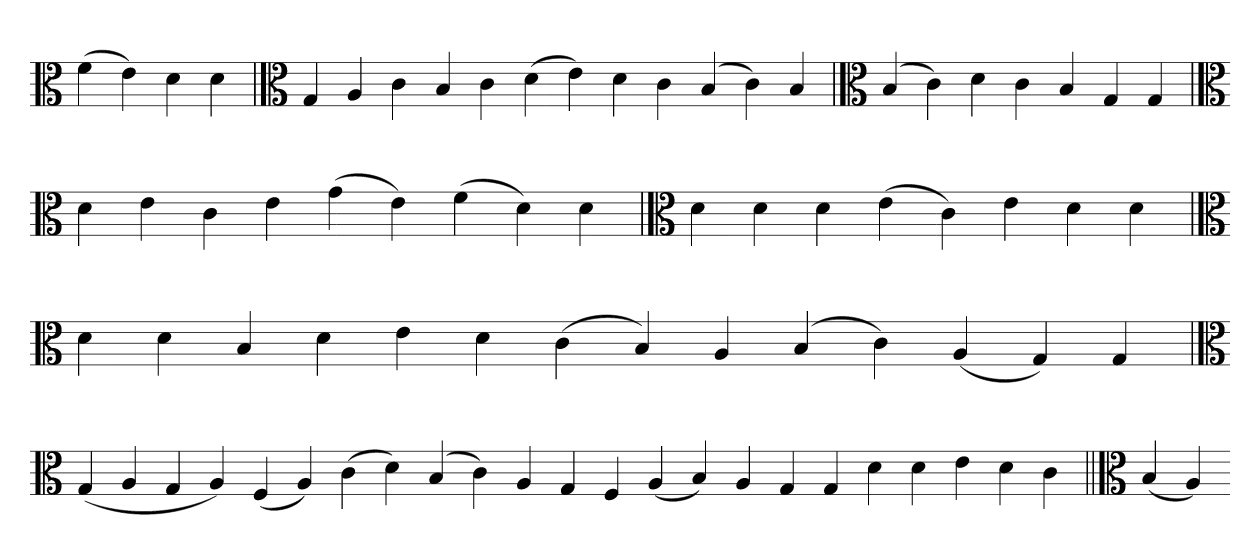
**kern
*part1
*staff1
*clefC3
=
(4f
4e)
4d
4d
=
*clefC3
4G
4A
4c
4B
4c
(4d
4e)
4d
4c
(4B
4c)
4B
=`
*clefC3
(4B
4c)
4d
4c
4B
4G
4G
=
*clefC3
4d
4e
4c
4e
(4g
4e)
(4f
4d)
4d
=`
*clefC3
4d
4d
4d
(4e
4c)
4e
4d
4d
=
*clefC3
4d
4d
4B
4d
4e
4d
(4c
4B)
4A
(4B
4c)
(4A
4G)
4G
='
*clefC3
(4G
4A
4G
4A)
(4F
4A)
(4c
4d)
(4B
4c)
4A
4G
4F
(4A
4B)
4A
4G
4G
4d
4d
4e
4d
4c
=||
*clefC3
(4B
4A)
=-
*-
